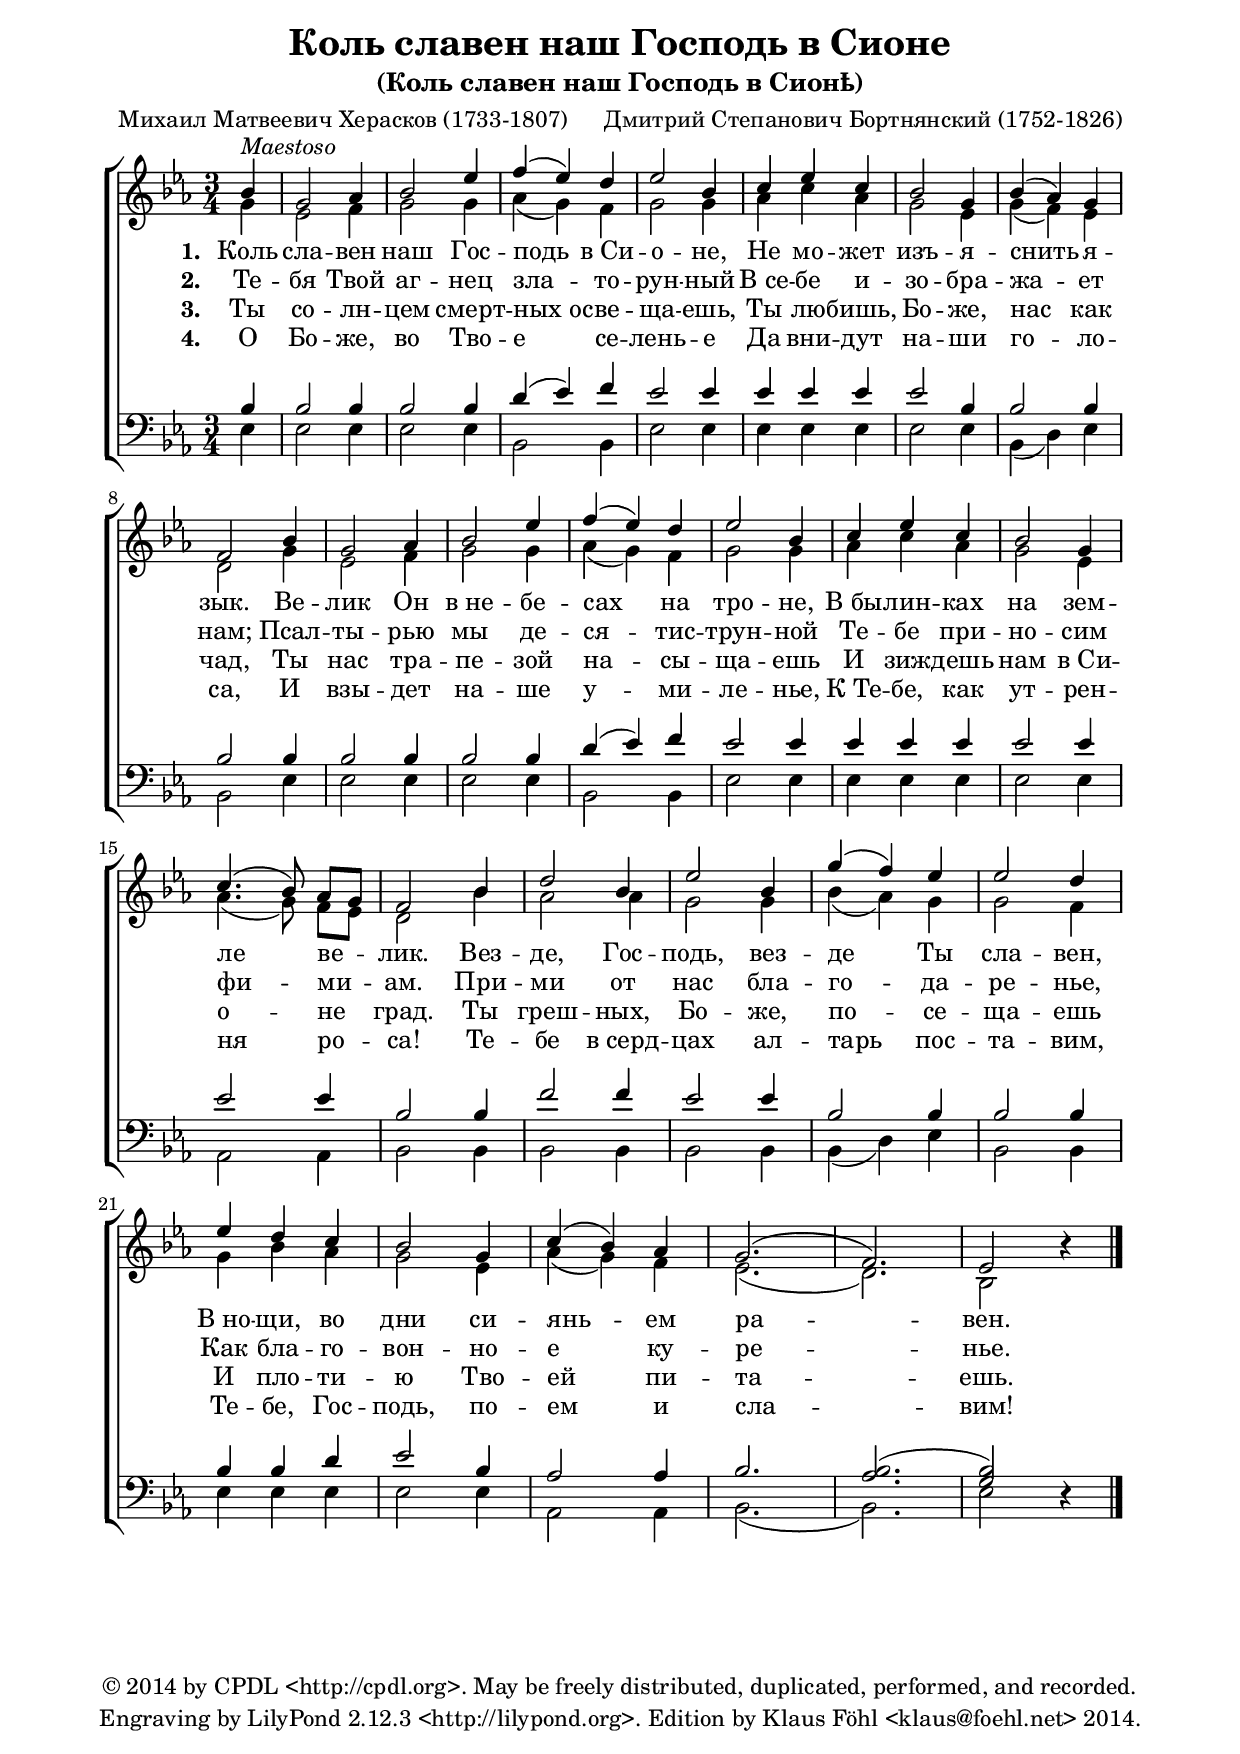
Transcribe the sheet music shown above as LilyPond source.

\version "2.12.3"
\include "deutsch.ly"

% SATB of Bortnianski as found in edition by Tchaikovsky

\paper {
  #(define page-breaking ly:minimal-breaking)
  top-margin = 3\mm % 2\mm % 5\mm default
  head-separation = 4\mm % 2\mm % 4\mm default
  after-title-space = 5\mm % 5\mm default
  between-system-space = 18\mm % 17\mm % 20\mm default 
  between-system-padding = 2\mm % 1\mm % #0.1 % 4\mm default
  foot-separation = 1\mm % 2\mm % 4\mm default
  bottom-margin = 4\mm % 4\mm % 6\mm
  
  left-margin = 20 \mm % 25\mm % 10\mm default
  line-width = 170\mm % default pw-20\mm

  oddFooterMarkup = \markup \abs-fontsize #11 {
    \on-the-fly #first-page { \fill-line { \center-column { 
      \line { © 2014 by CPDL <http://cpdl.org>. May be
        freely distributed, duplicated, performed, and recorded. }
      \line { Engraving by LilyPond 2.12.3 <http://lilypond.org>.
        Edition by Klaus Föhl <klaus@foehl.net> 2014. }     
    } } }
  }
}  

\header {
% Текст и ноты Гимна "Коль славен"
  title="Коль славен наш Господь в Сионе"
  subtitle = "(Коль славен наш Господь в Сионѣ)"
  composer = \markup \abs-fontsize #11 {
        "Дмитрий Степанович Бортнянский (1752-1826)"
  }
  poet = \markup \abs-fontsize #11 {
        "Михаил Матвеевич Херасков (1733-1807)"
  }
}

globales = {
  \key es \major
  \time 3/4
  \partial 4
  \autoBeamOff
}

sopranToene = \relative a' { b4^\markup { \italic Maestoso }
     g2 as4 b2 es4 f( es) d es2 b4 c4 es c b2 g4
  b4( as) g f2 b4 g2 as4 b2 es4 f( es) d es2 b4 c es c
  b2 g4 c4.( b8) as[ g] f2 b4 d2 b4 es2 b4 g'( f) es
  es2 d4 es d c b2 g4 c( b) as g2.( f2.) es2 \oneVoice r4 %\fermata
  \bar"|."
}

altToene = \relative f' {
  g4 es2 f4 g2 g4 as( g) f g2 g4 as c as g2 es4
  g4( f) es d2 g4 es2 f4 g2 g4 as( g) f g2 g4 as c as
  g2 es4 as4.( g8) f[ es] d2 b'4 as2 as4 g2 g4 b4( as) g 
  g2 f4 g b as g2 es4 as( g) f es2.( d2.) b2 s4 \bar"|."
}

tenorToene = \relative c' {
  b4 b2 b4 b2 b4 d( es) f es2 es4 es es es es2 b4
  b2 b4 b2 b4 b2 b4 b2 b4 d( es) f es2 es4 es es es
  es2 es4 es2 es4 b2 b4 f'2 f4 es2 es4 b2 b4  
  b2 b4 b b d es2 b4 as2 as4 b2. <b as>2.( <b g>2) \oneVoice r4 \bar"|."
}

bassToene = \relative c {
  es4 es2 es4 es2 es4 b2 b4 es2 es4 es es es es2 es4
  b4( d) es b2 es4 es2 es4 es2 es4 b2 b4 es2 es4 es es es
  es2 es4 as,2 as4 b2 b4 b2 b4 b2 b4 b( d) es
  b2 b4 es es es es2 es4 as,2 as4 b2.( b2.) es2 s4 %\fermata
  \bar"|." 
}

textEins = \lyricmode { 
  \set stanza = "1. "
    Коль сла -- вен наш Гос -- подь "в Си" -- о -- не,
    Не мо -- жет изъ -- я -- снить я -- зык.
    Ве -- лик Он "в не" -- бе -- сах на тро -- не,
    "В бы" -- лин -- ках на зем -- ле ве -- лик.
      Вез -- де, Гос -- подь, вез -- де Ты сла -- вен,
      "В но" -- щи, во дни си -- янь -- ем ра -- вен.
}

textZwei = \lyricmode { 
  \set stanza = "2. "
    Те -- бя Твой аг -- нец зла -- то -- рун -- ный
    "В се" -- бе и -- зо -- бра -- жа -- ет нам;
    Псал -- ты -- рью мы де -- ся -- тис -- трун -- ной
    Те -- бе при -- но -- сим фи -- ми -- ам.
      При -- ми от нас бла -- го -- да -- ре -- нье,
      Как бла -- го -- вон -- но -- е ку -- ре -- нье.
}

textDrei = \lyricmode { 
  \set stanza = "3. "
    Ты со -- лн -- цем смерт -- "ных ос" -- ве -- ща -- ешь,
    Ты лю -- бишь, Бо -- же, нас как чад,
    Ты нас тра -- пе -- зой на -- сы -- ща -- ешь
    И зиж -- дешь нам "в Си" -- о -- не град.
      Ты греш -- ных, Бо -- же, по -- се -- ща -- ешь
      И пло -- ти -- ю Тво -- ей пи -- та -- ешь.
}

textVier = \lyricmode { 
  \set stanza = "4. "
    О Бо -- же, во Тво -- е се -- лень -- е
    Да вни -- дут на -- ши го -- ло -- са,
    И взы -- дет на -- ше у -- ми -- ле -- нье,
    "К Те" -- бе, как ут -- рен -- ня ро -- са!
      Те -- бе "в серд" -- цах ал -- тарь пос -- та -- вим,
      Те -- бе, Гос -- подь, по -- ем и сла -- вим! 
}

\score {
  \new ChoirStaff <<
    \new Staff = frauen \with {
      \override VerticalAxisGroup #'minimum-Y-extent = #'(-2 . 2)
    } 
    <<
      \clef treble
      \new Voice = "sopran" << 
        \voiceOne
        \globales
        %\tempo 4 = 72
        \transpose es es \sopranToene
      >>
      \new Voice = "alt" <<
        \voiceTwo
        \globales 
        \transpose es es \altToene
      >>
    >>
    \new Lyrics = "stropheeins" { s1 }
    \new Lyrics = "strophezwei" { s1 }
    \new Lyrics = "strophedrei" { s1 }
    \new Lyrics = "strophevier" { s1 }
    \new Staff = maenner \with {
      \override VerticalAxisGroup #'minimum-Y-extent = #'(-2 . 2)
    } 
    <<
      \clef bass
      \new Voice = "tenor" <<
        \voiceOne
        \globales
        \transpose es es \tenorToene
      >>
      \new Voice = "bass" <<
        \voiceTwo
        \globales
        \transpose es es \bassToene 
      >>
    >>
    \context Lyrics = stropheeins \lyricsto sopran \textEins
    \context Lyrics = strophezwei \lyricsto sopran \textZwei
    \context Lyrics = strophedrei \lyricsto sopran \textDrei
    \context Lyrics = strophevier \lyricsto sopran \textVier
  >>  
  \layout {
    indent = 0\cm
    \context {
      \Score
      \override BarNumber #'padding = #1.5
    }
    \context { \Lyrics
      \override VerticalAxisGroup #'minimum-Y-extent = #'(-0.5 . 2.2)
    }
  }
  \midi {
    \context {
      \Score
      tempoWholesPerMinute = #(ly:make-moment 120 4)
    }
  }
}

%{
Коль славен наш Господь в Сионе,
Не может изъяснить язык.
Велик Он в небесах на троне,
В былинках на земле велик.
     Везде, Господь, везде Ты славен,
     В нощи, во дни сияньем равен.

Тебя Твой агнец златорунный
В себе изображает нам;
Псалтырью мы десятиструнной
Тебе приносим фимиам.
     Прими от нас благодаренье,
     Как благовонное куренье.

Ты солнцем смертных освещаешь,
Ты любишь, Боже, нас как чад,
Ты нас трапезой насыщаешь
И зиждешь нам в Сионе град.
     Ты грешных, Боже, посещаешь
     И плотию Твоей питаешь.
 

О Боже, во Твое селенье
Да внидут наши голоса,
И взыдет наше умиленье,
К Тебе, как утрення роса!
     Тебе в сердцах алтарь поставим,
     Тебе, Господь, поем и славим! 
%}
